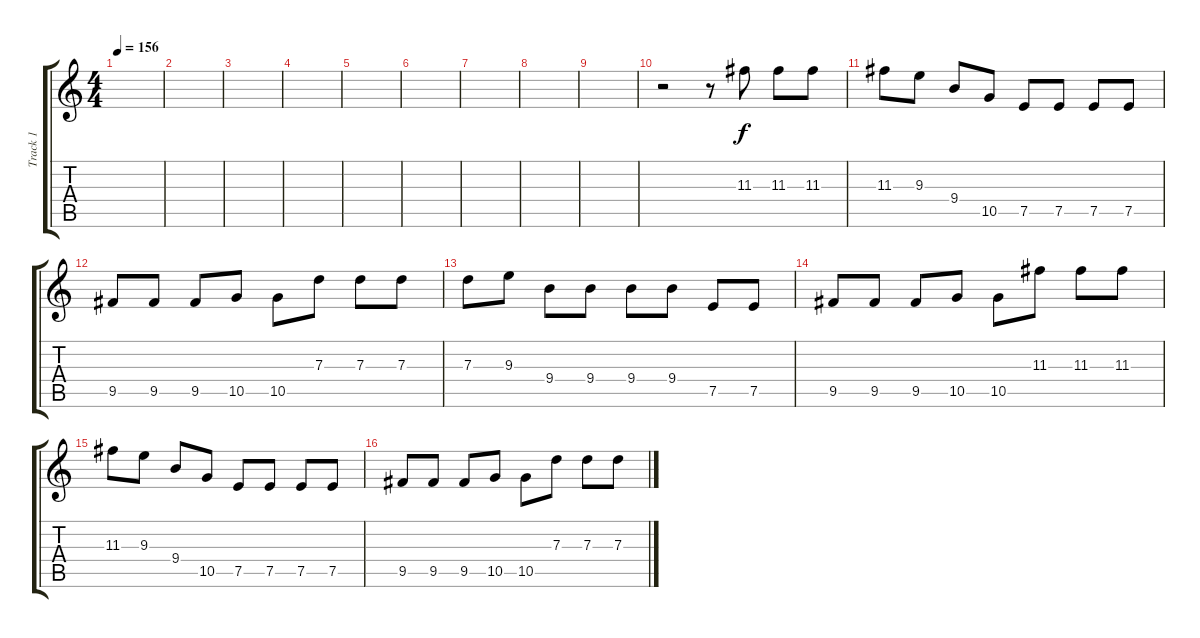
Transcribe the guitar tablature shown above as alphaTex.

\track ("Track 1" "Track 1") {instrument overdrivenguitar}
\staff {score tabs}
\tuning (E4 B3 G3 D3 A2 E2) {hide}
\ts (4 4)
\tempo 156
\clef g2
\ks c
|
|
|
|
|
|
|
|
|
r.2 r.8 11.3.8 11.3.8 11.3.8 |
11.3.8 9.3.8 9.4.8 10.5.8 7.5.8 7.5.8 7.5.8 7.5.8 |
9.5.8 9.5.8 9.5.8 10.5.8 10.5.8 7.3.8 7.3.8 7.3.8 |
7.3.8 9.3.8 9.4.8 9.4.8 9.4.8 9.4.8 7.5.8 7.5.8 |
9.5.8 9.5.8 9.5.8 10.5.8 10.5.8 11.3.8 11.3.8 11.3.8 |
11.3.8 9.3.8 9.4.8 10.5.8 7.5.8 7.5.8 7.5.8 7.5.8 |
9.5.8 9.5.8 9.5.8 10.5.8 10.5.8 7.3.8 7.3.8 7.3.8
